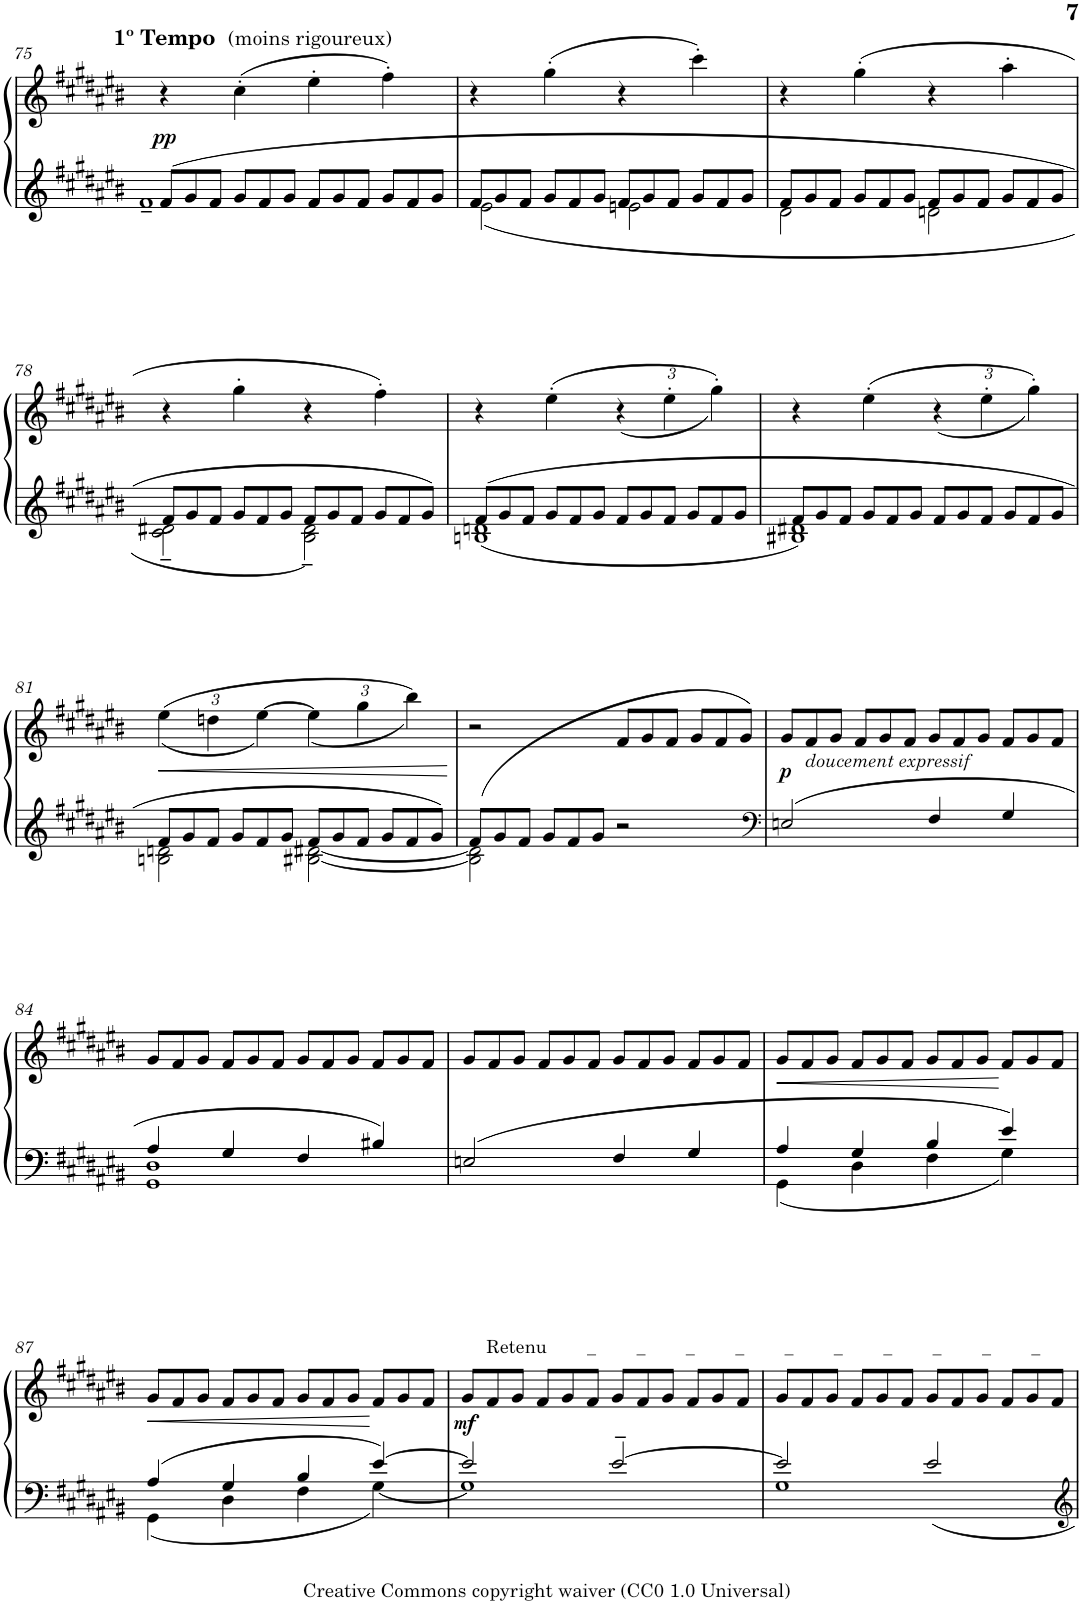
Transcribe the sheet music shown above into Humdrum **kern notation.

**kern	**kern	**dynam
*part1	*part1	*part1
*staff2	*staff1	*staff1/2
*I"PIANO	*	*
*I'Pno	*	*
!!LO:PB:g=z
*clefG2	*clefG2	*
*k[f#c#g#d#a#e#b#]	*k[f#c#g#d#a#e#b#]	*
*M2/2	*M2/2	*
*Xbrackettup	*	*
=75	=75	=75
*^	*	*
!	!	!LO:TX:a:B:t=1	!
!	!	!LO:TX:a:t=o	!
!	!	!LO:TX:a:t=Tempo	!
!	!	!LO:TX:a:t=(moins rigoureux)	!
!	!	!	!LO:DY:b
12f#/L	1f#~	4r	pp
12g#/	.	.	.
12f#/J	.	.	.
12g#/L	.	(4cc#'\	.
12f#/	.	.	.
12g#/J	.	.	.
12f#/L	.	4ee#'\	.
12g#/	.	.	.
12f#/J	.	.	.
12g#/L	.	4ff#'\)	.
12f#/	.	.	.
12g#/J	.	.	.
=76	=76	=76	=76
12f#/L	2e#\	4r	.
12g#/	.	.	.
12f#/J	.	.	.
12g#/L	.	(4gg#'\	.
12f#/	.	.	.
12g#/J	.	.	.
12f#/L	2en\	4r	.
12g#/	.	.	.
12f#/J	.	.	.
12g#/L	.	4ccc#'\)	.
12f#/	.	.	.
12g#/J	.	.	.
=77	=77	=77	=77
12f#/L	2d#\	4r	.
12g#/	.	.	.
12f#/J	.	.	.
12g#/L	.	(4gg#'\	.
12f#/	.	.	.
12g#/J	.	.	.
12f#/L	2dn\	4r	.
12g#/	.	.	.
12f#/J	.	.	.
12g#/L	.	4aa#'\	.
12f#/	.	.	.
12g#/J	.	.	.
!!LO:LB:g=z
=78	=78	=78	=78
12f#/L	2c#\~ 2d#X\~	4r	.
12g#/	.	.	.
12f#/J	.	.	.
12g#/L	.	4gg#'\	.
12f#/	.	.	.
12g#/J	.	.	.
12f#/L	2B#\~ 2d#\~	4r	.
12g#/	.	.	.
12f#/J	.	.	.
12g#/L	.	4ff#'\)	.
12f#/	.	.	.
12g#/J	.	.	.
=79	=79	=79	=79
12f#/L	1Bn 1dn	4r	.
12g#/	.	.	.
12f#/J	.	.	.
12g#/L	.	(4ee#'\	.
12f#/	.	.	.
12g#/J	.	.	.
*	*	*Xbrackettup	*
12f#/L	.	(<6r	.
12g#/	.	.	.
12f#/J	.	6ee#'\	.
12g#/L	.	.	.
12f#/	.	6gg#'\))	.
12g#/J	.	.	.
=80	=80	=80	=80
12f#/L	1B#X 1d#X	4r	.
12g#/	.	.	.
12f#/J	.	.	.
12g#/L	.	(4ee#'\	.
12f#/	.	.	.
12g#/J	.	.	.
12f#/L	.	(<6r	.
12g#/	.	.	.
12f#/J	.	6ee#'\	.
12g#/L	.	.	.
12f#/	.	6gg#'\))	.
12g#/J	.	.	.
!!LO:LB:g=z
=81	=81	=81	=81
!	!	!	!LO:HP:b
12f#/L	2Bn\ 2dn\	(<(6ee#\	<
12g#/	.	.	.
12f#/J	.	6ddn\	.
12g#/L	.	.	.
12f#/	.	[6ee#\)	.
12g#/J	.	.	.
12f#/L	[2B#X\ [2d#X\	(<6ee#\]	.
12g#/	.	.	.
12f#/J	.	6gg#\	.
12g#/L	.	.	.
12f#/	.	6bb#\))	.
12g#/J	.	.	.
=82	=82	=82	=82
12f#/L	2B#\] 2d#\]	2r	.
12g#/	.	.	.
12f#/J	.	.	.
12g#/L	.	.	.
12f#/	.	.	.
12g#/J	.	.	.
2r	2ryy	12f#/L	.
.	.	12g#/	.
.	.	12f#/J	.
.	.	12g#/L	.
.	.	12f#/	.
.	.	(12g#/J	.
*v	*v	*	*
=83	=83	=83
*clefF4	*	*
!	!	!LO:DY:b
2En/	12g#/L	p
!	!LO:TX:b:i:t=doucement expressif	!
.	12f#/	.
.	12g#/J	.
.	12f#/L	.
.	12g#/	.
.	12f#/J	.
4F#/	12g#/L	.
.	12f#/	.
.	12g#/J	.
4G#/	12f#/L	.
.	12g#/	.
.	12f#/J	.
!!LO:LB:g=z
=84	=84	=84
*^	*	*
4A#/	1GG# 1D#	12g#/L	.
.	.	12f#/	.
.	.	12g#/J	.
4G#/	.	12f#/L	.
.	.	12g#/	.
.	.	12f#/J	.
4F#/	.	12g#/L	.
.	.	12f#/	.
.	.	12g#/J	.
4B#X/	.	12f#/L	.
.	.	12g#/	.
.	.	12f#/J	.
*v	*v	*	*
=85	=85	=85
2En/	12g#/L	.
.	12f#/	.
.	12g#/J	.
.	12f#/L	.
.	12g#/	.
.	12f#/J	.
4F#/	12g#/L	.
.	12f#/	.
.	12g#/J	.
4G#/	12f#/L	.
.	12g#/	.
.	12f#/J	.
=86	=86	=86
*^	*	*
!	!	!	!LO:HP:b
4A#/	4GG#\	12g#/L	<
.	.	12f#/	.
.	.	12g#/J	.
4G#/	4D#\	12f#/L	.
.	.	12g#/	.
.	.	12f#/J	.
4B#/	4F#\	12g#/L	.
.	.	12f#/	.
.	.	12g#/J	.
4e#/	4G#\	12f#/L	[
.	.	12g#/	.
.	.	12f#/J	.
!!LO:LB:g=z
=87	=87	=87	=87
4A#/	4GG#\	12g#/L	.
.	.	12f#/	.
.	.	12g#/J	.
4G#/	4D#\	12f#/L	.
.	.	12g#/	.
.	.	12f#/J	.
4B#/	4F#\	12g#/L	.
.	.	12f#/	.
.	.	12g#/J	.
[4e#/	[4G#\	12f#/L	[
.	.	12g#/	.
.	.	12f#/J	.
=88	=88	=88	=88
!	!	!	!LO:DY:b
2e#/]	1G#]	12g#/L	mf
!	!	!LO:TX:a:t=Retenu        _        _        _        _        _        _        _        _        _        _	!
.	.	12f#/	.
.	.	12g#/J	.
.	.	12f#/L	.
.	.	12g#/	.
.	.	12f#/J	.
[2e#~/	.	12g#/L	.
.	.	12f#/	.
.	.	12g#/J	.
.	.	12f#/L	.
.	.	12g#/	.
.	.	12f#/J	.
=89	=89	=89	=89
2e#/]	1G#	12g#/L	.
.	.	12f#/	.
.	.	12g#/J	.
.	.	12f#/L	.
.	.	12g#/	.
.	.	12f#/J	.
2e#/	.	12g#/L	.
.	.	12f#/	.
.	.	12g#/J	.
.	.	12f#/L	.
.	.	12g#/	.
.	.	12f#/J	.
*v	*v	*	*
=	=	=
*-	*-	*-
